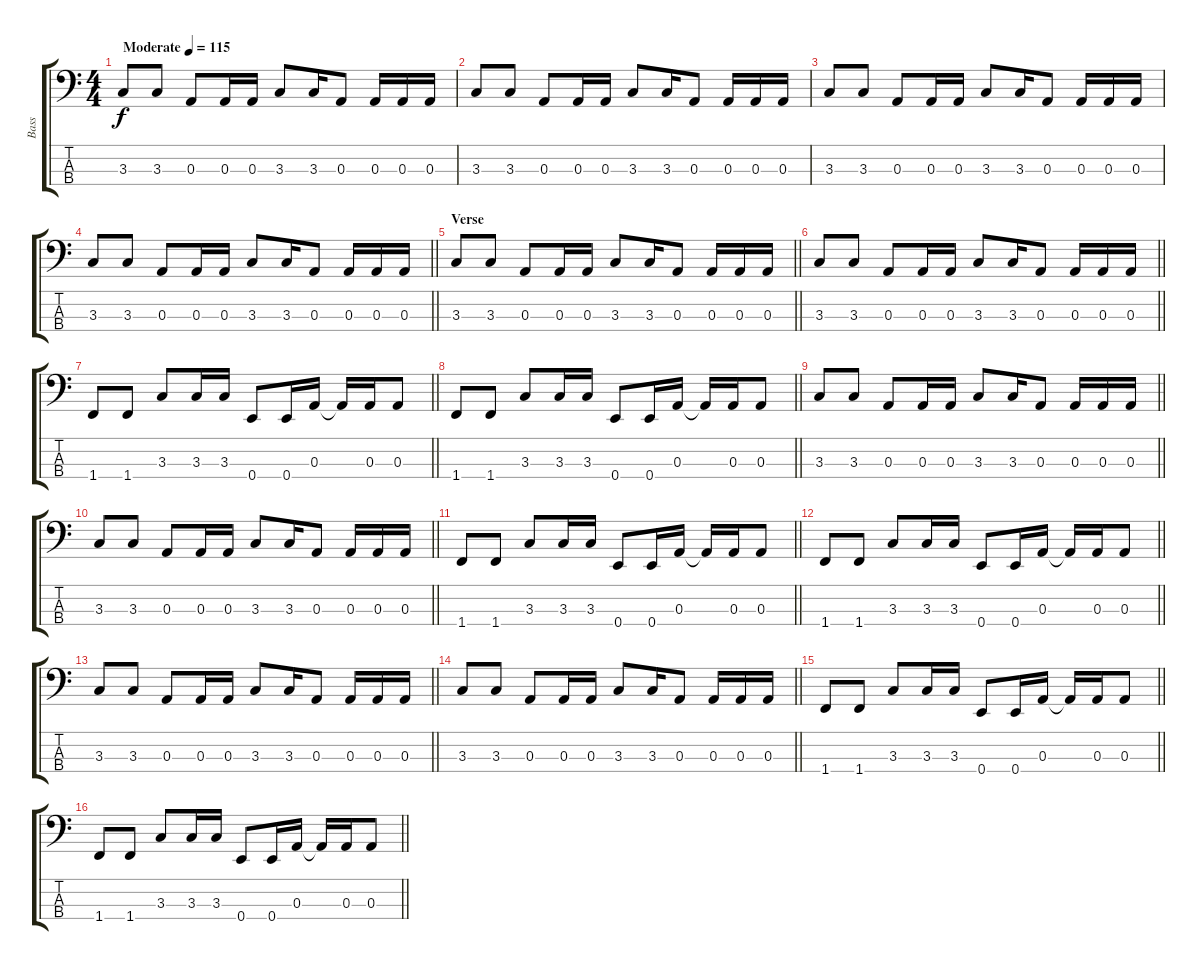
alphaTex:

\track ("Bass" "Bass") {instrument electricbasspick}
\staff {score tabs}
\tuning (G2 D2 A1 E1) {hide}
\ts (4 4)
\tempo (115 "Moderate")
\clef f4
\ks c
3.3.8{dy f instrument electricbasspick} 3.3.8 0.3.8 0.3.16 0.3.16 3.3.8 3.3.16 0.3.8 0.3.16 0.3.16 0.3.16 |
3.3.8 3.3.8 0.3.8 0.3.16 0.3.16 3.3.8 3.3.16 0.3.8 0.3.16 0.3.16 0.3.16 |
3.3.8 3.3.8 0.3.8 0.3.16 0.3.16 3.3.8 3.3.16 0.3.8 0.3.16 0.3.16 0.3.16 |
\barLineRight lightlight
3.3.8 3.3.8 0.3.8 0.3.16 0.3.16 3.3.8 3.3.16 0.3.8 0.3.16 0.3.16 0.3.16 |
\section ("" "Verse")
\barLineRight lightlight
3.3.8 3.3.8 0.3.8 0.3.16 0.3.16 3.3.8 3.3.16 0.3.8 0.3.16 0.3.16 0.3.16 |
\barLineRight lightlight
3.3.8 3.3.8 0.3.8 0.3.16 0.3.16 3.3.8 3.3.16 0.3.8 0.3.16 0.3.16 0.3.16 |
\barLineRight lightlight
1.4.8 1.4.8 3.3.8 3.3.16 3.3.16 0.4.8 0.4.16 0.3.16 0.3{t}.16 0.3.16 0.3.8 |
\barLineRight lightlight
1.4.8 1.4.8 3.3.8 3.3.16 3.3.16 0.4.8 0.4.16 0.3.16 0.3{t}.16 0.3.16 0.3.8 |
\barLineRight lightlight
3.3.8 3.3.8 0.3.8 0.3.16 0.3.16 3.3.8 3.3.16 0.3.8 0.3.16 0.3.16 0.3.16 |
\barLineRight lightlight
3.3.8 3.3.8 0.3.8 0.3.16 0.3.16 3.3.8 3.3.16 0.3.8 0.3.16 0.3.16 0.3.16 |
\barLineRight lightlight
1.4.8 1.4.8 3.3.8 3.3.16 3.3.16 0.4.8 0.4.16 0.3.16 0.3{t}.16 0.3.16 0.3.8 |
\barLineRight lightlight
1.4.8 1.4.8 3.3.8 3.3.16 3.3.16 0.4.8 0.4.16 0.3.16 0.3{t}.16 0.3.16 0.3.8 |
\barLineRight lightlight
3.3.8 3.3.8 0.3.8 0.3.16 0.3.16 3.3.8 3.3.16 0.3.8 0.3.16 0.3.16 0.3.16 |
\barLineRight lightlight
3.3.8 3.3.8 0.3.8 0.3.16 0.3.16 3.3.8 3.3.16 0.3.8 0.3.16 0.3.16 0.3.16 |
\barLineRight lightlight
1.4.8 1.4.8 3.3.8 3.3.16 3.3.16 0.4.8 0.4.16 0.3.16 0.3{t}.16 0.3.16 0.3.8 |
\barLineRight lightlight
1.4.8 1.4.8 3.3.8 3.3.16 3.3.16 0.4.8 0.4.16 0.3.16 0.3{t}.16 0.3.16 0.3.8
